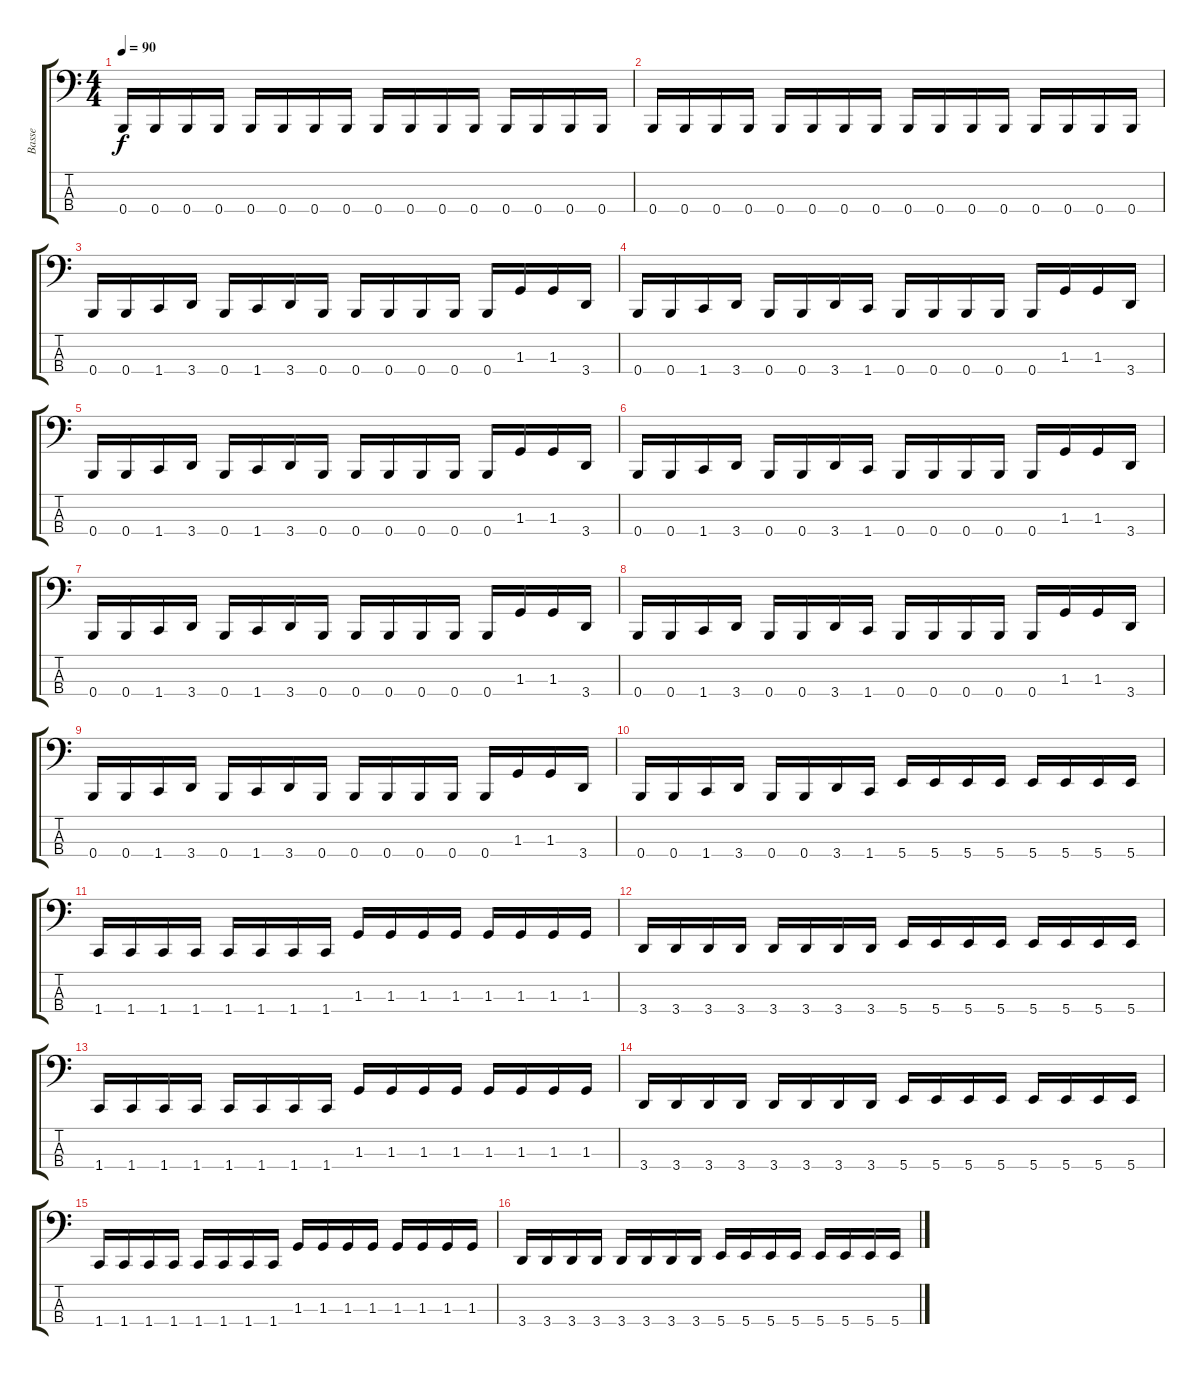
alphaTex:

\track ("Basse" "Basse") {instrument electricbassfinger}
\staff {score tabs}
\tuning (E2 B1 Gb1 B0) {hide}
\ts (4 4)
\tempo 90
\clef f4
\ks c
0.4.16{dy f} 0.4.16 0.4.16 0.4.16 0.4.16 0.4.16 0.4.16 0.4.16 0.4.16 0.4.16 0.4.16 0.4.16 0.4.16 0.4.16 0.4.16 0.4.16 |
0.4.16 0.4.16 0.4.16 0.4.16 0.4.16 0.4.16 0.4.16 0.4.16 0.4.16 0.4.16 0.4.16 0.4.16 0.4.16 0.4.16 0.4.16 0.4.16 |
0.4.16 0.4.16 1.4.16 3.4.16 0.4.16 1.4.16 3.4.16 0.4.16 0.4.16 0.4.16 0.4.16 0.4.16 0.4.16 1.3.16 1.3.16 3.4.16 |
0.4.16 0.4.16 1.4.16 3.4.16 0.4.16 0.4.16 3.4.16 1.4.16 0.4.16 0.4.16 0.4.16 0.4.16 0.4.16 1.3.16 1.3.16 3.4.16 |
0.4.16 0.4.16 1.4.16 3.4.16 0.4.16 1.4.16 3.4.16 0.4.16 0.4.16 0.4.16 0.4.16 0.4.16 0.4.16 1.3.16 1.3.16 3.4.16 |
0.4.16 0.4.16 1.4.16 3.4.16 0.4.16 0.4.16 3.4.16 1.4.16 0.4.16 0.4.16 0.4.16 0.4.16 0.4.16 1.3.16 1.3.16 3.4.16 |
0.4.16 0.4.16 1.4.16 3.4.16 0.4.16 1.4.16 3.4.16 0.4.16 0.4.16 0.4.16 0.4.16 0.4.16 0.4.16 1.3.16 1.3.16 3.4.16 |
0.4.16 0.4.16 1.4.16 3.4.16 0.4.16 0.4.16 3.4.16 1.4.16 0.4.16 0.4.16 0.4.16 0.4.16 0.4.16 1.3.16 1.3.16 3.4.16 |
0.4.16 0.4.16 1.4.16 3.4.16 0.4.16 1.4.16 3.4.16 0.4.16 0.4.16 0.4.16 0.4.16 0.4.16 0.4.16 1.3.16 1.3.16 3.4.16 |
0.4.16 0.4.16 1.4.16 3.4.16 0.4.16 0.4.16 3.4.16 1.4.16 5.4.16 5.4.16 5.4.16 5.4.16 5.4.16 5.4.16 5.4.16 5.4.16 |
1.4.16 1.4.16 1.4.16 1.4.16 1.4.16 1.4.16 1.4.16 1.4.16 1.3.16 1.3.16 1.3.16 1.3.16 1.3.16 1.3.16 1.3.16 1.3.16 |
3.4.16 3.4.16 3.4.16 3.4.16 3.4.16 3.4.16 3.4.16 3.4.16 5.4.16 5.4.16 5.4.16 5.4.16 5.4.16 5.4.16 5.4.16 5.4.16 |
1.4.16 1.4.16 1.4.16 1.4.16 1.4.16 1.4.16 1.4.16 1.4.16 1.3.16 1.3.16 1.3.16 1.3.16 1.3.16 1.3.16 1.3.16 1.3.16 |
3.4.16 3.4.16 3.4.16 3.4.16 3.4.16 3.4.16 3.4.16 3.4.16 5.4.16 5.4.16 5.4.16 5.4.16 5.4.16 5.4.16 5.4.16 5.4.16 |
1.4.16 1.4.16 1.4.16 1.4.16 1.4.16 1.4.16 1.4.16 1.4.16 1.3.16 1.3.16 1.3.16 1.3.16 1.3.16 1.3.16 1.3.16 1.3.16 |
3.4.16 3.4.16 3.4.16 3.4.16 3.4.16 3.4.16 3.4.16 3.4.16 5.4.16 5.4.16 5.4.16 5.4.16 5.4.16 5.4.16 5.4.16 5.4.16
